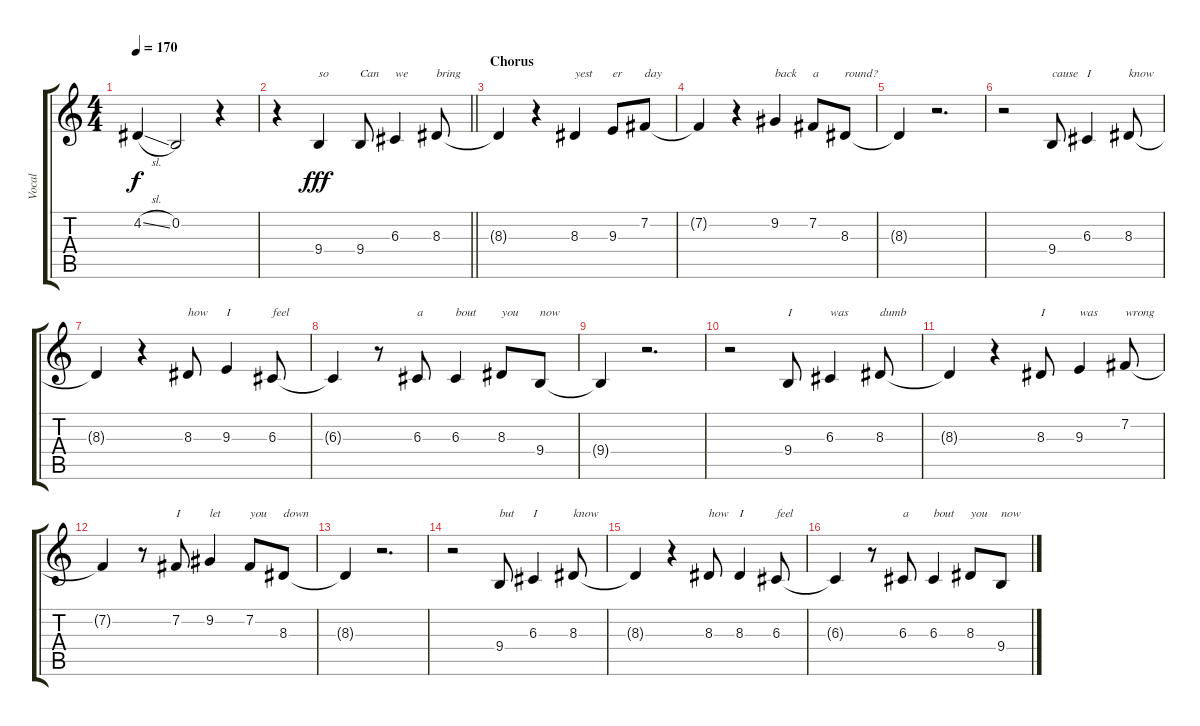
\track ("Vocal" "Vocal") {instrument sitar}
\staff {score tabs}
\tuning (E4 B3 G3 D3 A2 E2) {hide}
\ts (4 4)
\tempo 170
\clef g2
\ks c
4.2{sl t}.4{dy f} 0.2.2 r.4 |
\barLineRight lightlight
r.4 9.4.4{txt "so" dy fff} 9.4.8{txt "Can"} 6.3.4{txt "we"} 8.3.8{txt "bring"} |
\section ("" "Chorus")
8.3{t}.4 r.4 8.3.4{txt "yest"} 9.3.8{txt "er"} 7.2.8{txt "day"} |
7.2{t}.4 r.4 9.2.4{txt "back"} 7.2.8{txt "a"} 8.3.8{txt "round?"} |
8.3{t}.4 r.2{d} |
r.2 9.4.8{txt "cause"} 6.3.4{txt "I"} 8.3.8{txt "know"} |
8.3{t}.4 r.4 8.3.8{txt "how"} 9.3.4{txt "I"} 6.3.8{txt "feel"} |
6.3{t}.4 r.8 6.3.8{txt "a"} 6.3.4{txt "bout"} 8.3.8{txt "you"} 9.4.8{txt "now"} |
9.4{t}.4 r.2{d} |
r.2 9.4.8{txt "I"} 6.3.4{txt "was"} 8.3.8{txt "dumb"} |
8.3{t}.4 r.4 8.3.8{txt "I"} 9.3.4{txt "was"} 7.2.8{txt "wrong"} |
7.2{t}.4 r.8 7.2.8{txt "I"} 9.2.4{txt "let"} 7.2.8{txt "you"} 8.3.8{txt "down"} |
8.3{t}.4 r.2{d} |
r.2 9.4.8{txt "but"} 6.3.4{txt "I"} 8.3.8{txt "know"} |
8.3{t}.4 r.4 8.3.8{txt "how"} 8.3.4{txt "I"} 6.3.8{txt "feel"} |
6.3{t}.4 r.8 6.3.8{txt "a"} 6.3.4{txt "bout"} 8.3.8{txt "you"} 9.4.8{txt "now"}
